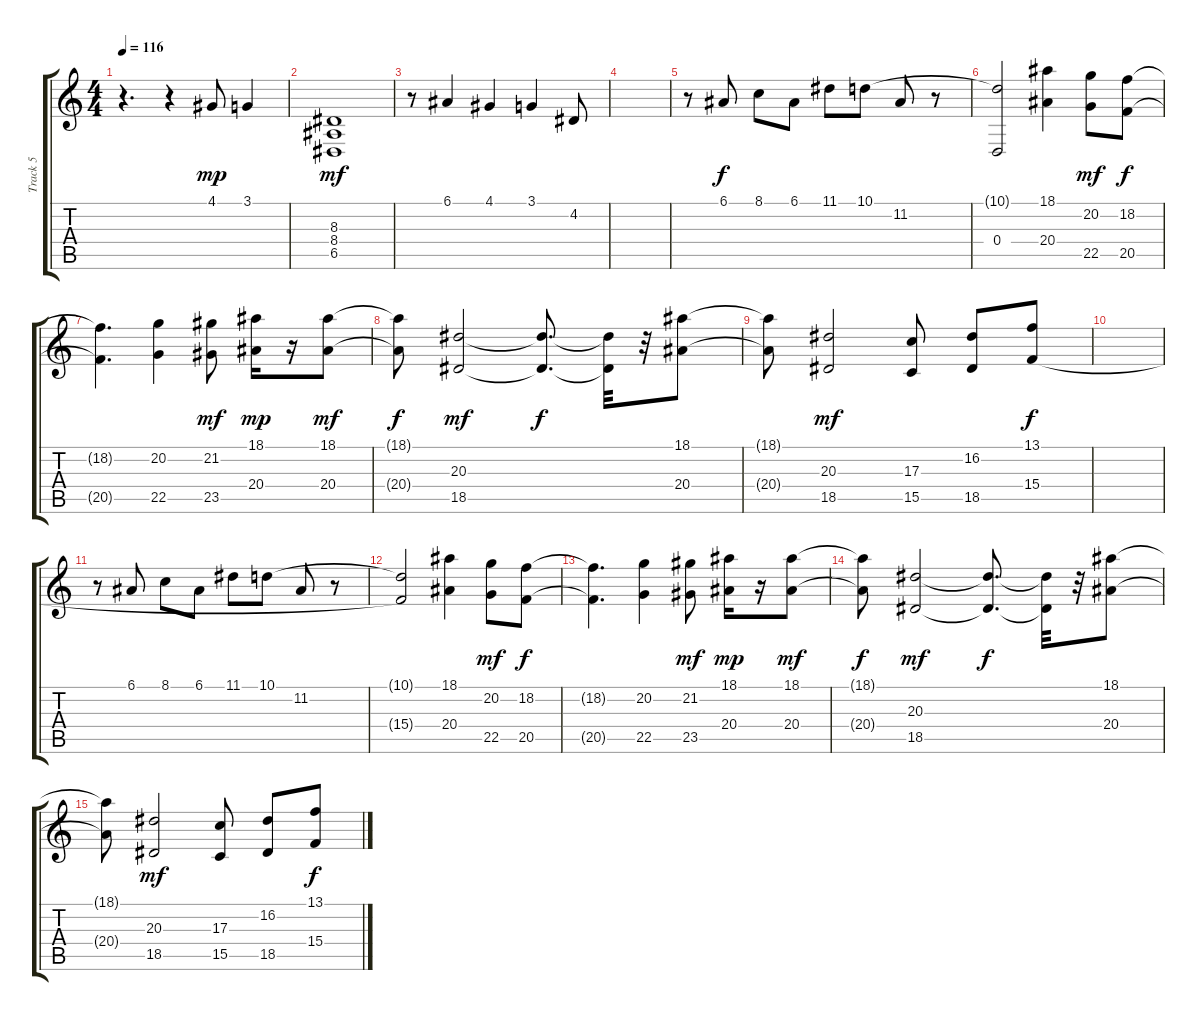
\track ("Track 5" "Track 5") {instrument electricgrandpiano}
\staff {score tabs}
\tuning (E4 B3 G3 D3 A2 E2) {hide}
\ts (4 4)
\tempo 116
\clef g2
\ks c
r.4{d dy mf} r.4 4.1.8{dy mp volume 13 instrument electricgrandpiano} 3.1.4 |
(8.3 8.4 6.5).1{dy mf} |
r.8 6.1.4 4.1.4 3.1.4 4.2.8 |
|
r.8{volume 13 instrument electricgrandpiano} 6.1.8{dy f} 8.1.8 6.1.8 11.1.8 10.1.8 11.2.8 r.8 |
(10.1{t} 0.4).2 (18.1 20.4).4 (20.2 22.5).8{dy mf} (18.2 20.5).8{dy f} |
(18.2{t} 20.5{t}).4{d} (20.2 22.5).4 (21.2 23.5).8{dy mf} (18.1 20.4).16{dy mp} r.16 (18.1 20.4).8{dy mf} |
(18.1{t} 20.4{t}).8{dy f} (20.3 18.5).2{dy mf} (20.3{t} 18.5{t}).8{d dy f} (20.3{t} 18.5{t}).32 r.32 (18.1 20.4).8 |
(18.1{t} 20.4{t}).8 (20.3 18.5).2{dy mf} (17.3 15.5).8 (16.2 18.5).8 (13.1 15.4).8{dy f} |
|
r.8{instrument electricgrandpiano} 6.1.8 8.1.8 6.1.8 11.1.8 10.1.8 11.2.8 r.8 |
(10.1{t} 15.4{t}).2 (18.1 20.4).4 (20.2 22.5).8{dy mf} (18.2 20.5).8{dy f} |
(18.2{t} 20.5{t}).4{d} (20.2 22.5).4 (21.2 23.5).8{dy mf} (18.1 20.4).16{dy mp} r.16 (18.1 20.4).8{dy mf} |
(18.1{t} 20.4{t}).8{dy f} (20.3 18.5).2{dy mf} (20.3{t} 18.5{t}).8{d dy f} (20.3{t} 18.5{t}).32 r.32 (18.1 20.4).8 |
(18.1{t} 20.4{t}).8 (20.3 18.5).2{dy mf} (17.3 15.5).8 (16.2 18.5).8 (13.1 15.4).8{dy f}
